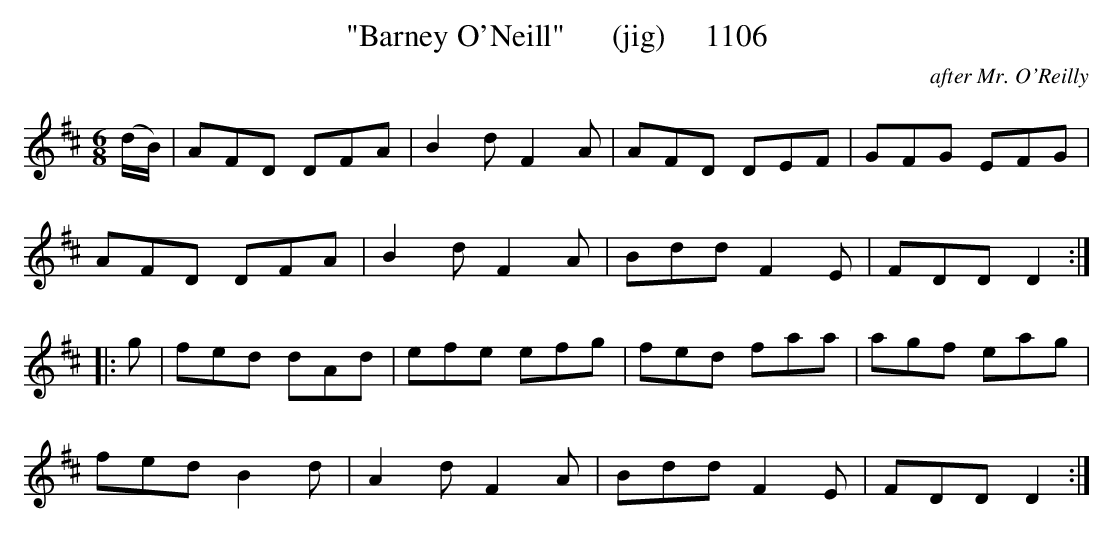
X:1
T:"Barney O'Neill"      (jig)     1106
C:after Mr. O'Reilly
BRENNAN July 2003 (HTTP://WWW.SOSYOURMOM.COM)
M:6/8
L:1/8
K:D
(d/2B/2)|AFD DFA|B2d F2A|AFD DEF|GFG EFG|
AFD DFA|B2d F2A|Bdd F2E|FDD D2:|
|:g|fed dAd|efe efg|fed faa|agf eag|
fed B2d|A2d F2A|Bdd F2E|FDD D2:|
